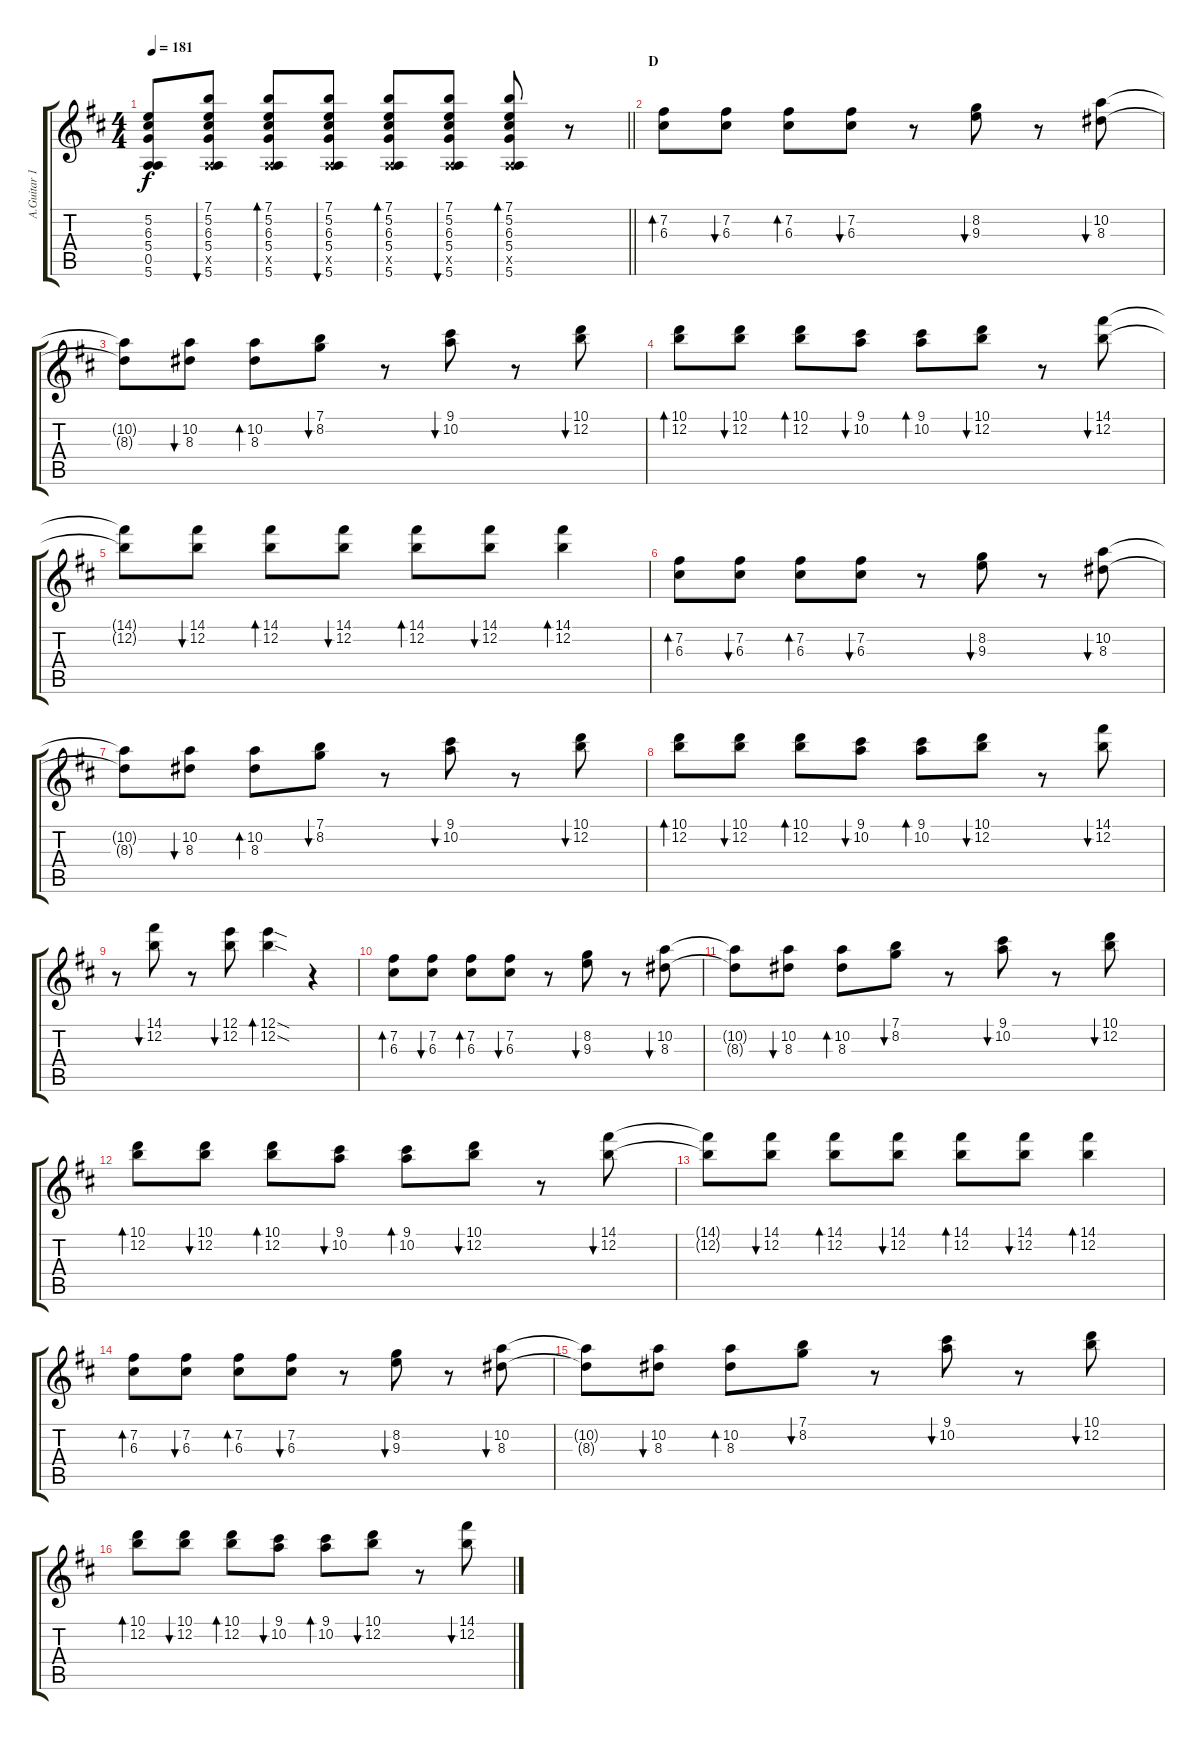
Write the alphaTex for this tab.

\track ("A.Guitar 1" "A.Guitar 1") {instrument acousticguitarnylon}
\staff {score tabs}
\tuning (E4 B3 G3 D3 A2 E2) {hide}
\ts (4 4)
\tempo 181
\clef g2
\barLineRight lightlight
\ks d
(5.2{t} 6.3{t} 5.4{t} 0.5{t} 5.6{t}).8{dy f} (7.1 5.2 6.3 5.4 0.5{x} 5.6).8{bu 60} (7.1 5.2 6.3 5.4 0.5{x} 5.6).8{bd 60} (7.1 5.2 6.3 5.4 0.5{x} 5.6).8{bu 60} (7.1 5.2 6.3 5.4 0.5{x} 5.6).8{bd 60} (7.1 5.2 6.3 5.4 0.5{x} 5.6).8{bu 60} (7.1 5.2 6.3 5.4 0.5{x} 5.6).8{bd 60} r.8 |
\section ("" "D")
(7.2 6.3).8{bd 60 volume 16} (7.2 6.3).8{bu 60} (7.2 6.3).8{bd 60} (7.2 6.3).8{bu 60} r.8 (8.2 9.3).8{bu 60} r.8 (10.2 8.3).8{bu 60} |
(10.2{t} 8.3{t}).8 (10.2 8.3).8{bu 60} (10.2 8.3).8{bd 60} (7.1 8.2).8{bu 60} r.8 (9.1 10.2).8{bu 60} r.8 (10.1 12.2).8{bu 60} |
(10.1 12.2).8{bd 60} (10.1 12.2).8{bu 60} (10.1 12.2).8{bd 60} (9.1 10.2).8{bu 60} (9.1 10.2).8{bd 60} (10.1 12.2).8{bu 60} r.8 (14.1 12.2).8{bu 60} |
(14.1{t} 12.2{t}).8 (14.1 12.2).8{bu 60} (14.1 12.2).8{bd 60} (14.1 12.2).8{bu 60} (14.1 12.2).8{bd 60} (14.1 12.2).8{bu 60} (14.1 12.2).4{bd 60} |
(7.2 6.3).8{bd 60} (7.2 6.3).8{bu 60} (7.2 6.3).8{bd 60} (7.2 6.3).8{bu 60} r.8 (8.2 9.3).8{bu 60} r.8 (10.2 8.3).8{bu 60} |
(10.2{t} 8.3{t}).8 (10.2 8.3).8{bu 60} (10.2 8.3).8{bd 60} (7.1 8.2).8{bu 60} r.8 (9.1 10.2).8{bu 60} r.8 (10.1 12.2).8{bu 60} |
(10.1 12.2).8{bd 60} (10.1 12.2).8{bu 60} (10.1 12.2).8{bd 60} (9.1 10.2).8{bu 60} (9.1 10.2).8{bd 60} (10.1 12.2).8{bu 60} r.8 (14.1 12.2).8{bu 60} |
r.8 (14.1 12.2).8{bu 60} r.8 (12.1 12.2).8{bu 60} (12.1{sod} 12.2{sod}).4{bd 60} r.4 |
(7.2 6.3).8{bd 60} (7.2 6.3).8{bu 60} (7.2 6.3).8{bd 60} (7.2 6.3).8{bu 60} r.8 (8.2 9.3).8{bu 60} r.8 (10.2 8.3).8{bu 60} |
(10.2{t} 8.3{t}).8 (10.2 8.3).8{bu 60} (10.2 8.3).8{bd 60} (7.1 8.2).8{bu 60} r.8 (9.1 10.2).8{bu 60} r.8 (10.1 12.2).8{bu 60} |
(10.1 12.2).8{bd 60} (10.1 12.2).8{bu 60} (10.1 12.2).8{bd 60} (9.1 10.2).8{bu 60} (9.1 10.2).8{bd 60} (10.1 12.2).8{bu 60} r.8 (14.1 12.2).8{bu 60} |
(14.1{t} 12.2{t}).8 (14.1 12.2).8{bu 60} (14.1 12.2).8{bd 60} (14.1 12.2).8{bu 60} (14.1 12.2).8{bd 60} (14.1 12.2).8{bu 60} (14.1 12.2).4{bd 60} |
(7.2 6.3).8{bd 60} (7.2 6.3).8{bu 60} (7.2 6.3).8{bd 60} (7.2 6.3).8{bu 60} r.8 (8.2 9.3).8{bu 60} r.8 (10.2 8.3).8{bu 60} |
(10.2{t} 8.3{t}).8 (10.2 8.3).8{bu 60} (10.2 8.3).8{bd 60} (7.1 8.2).8{bu 60} r.8 (9.1 10.2).8{bu 60} r.8 (10.1 12.2).8{bu 60} |
(10.1 12.2).8{bd 60} (10.1 12.2).8{bu 60} (10.1 12.2).8{bd 60} (9.1 10.2).8{bu 60} (9.1 10.2).8{bd 60} (10.1 12.2).8{bu 60} r.8 (14.1 12.2).8{bu 60}
